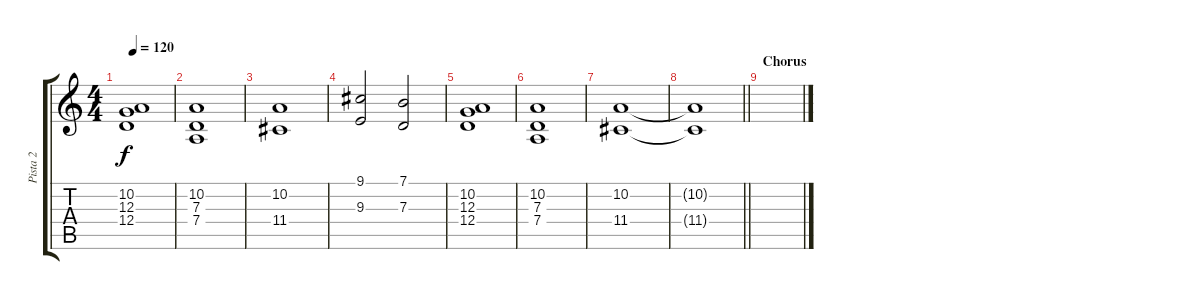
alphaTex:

\track ("Pista 2" "Pista 2") {instrument churchorgan}
\staff {score tabs}
\tuning (E4 B3 G3 D3 A2 E2) {hide}
\ts (4 4)
\tempo 120
\clef g2
\ks c
(10.2 12.3 12.4).1{dy f} |
(10.2 7.3 7.4).1 |
(10.2 11.4).1 |
(9.1 9.3).2 (7.1 7.3).2 |
(10.2 12.3 12.4).1 |
(10.2 7.3 7.4).1 |
(10.2 11.4).1 |
\barLineRight lightlight
(10.2{t} 11.4{t}).1 |
\section ("" "Chorus")
